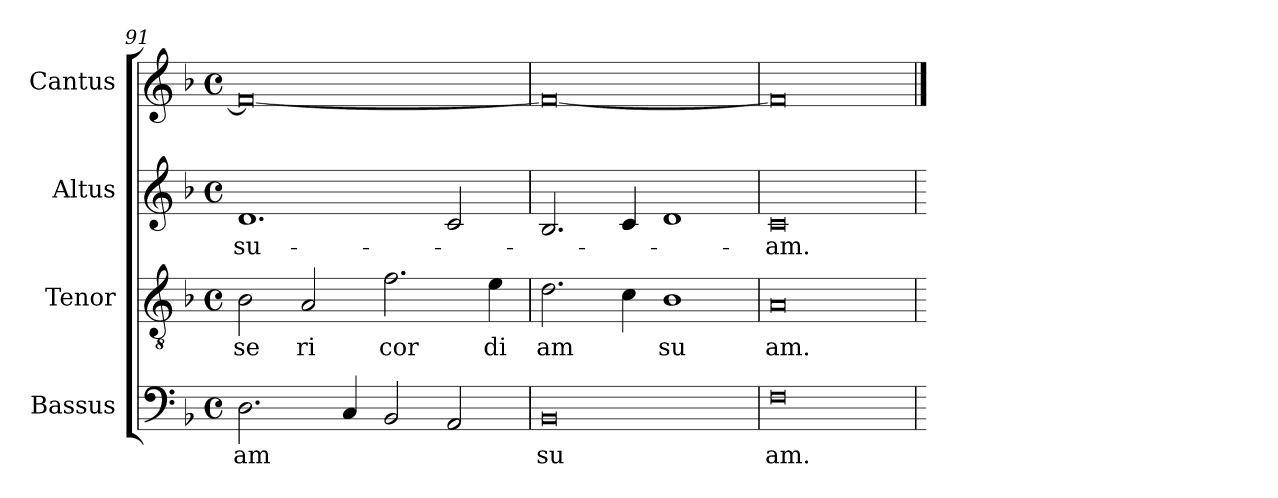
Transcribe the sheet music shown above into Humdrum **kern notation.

**kern	**text	**kern	**text	**kern	**text	**kern
*part4	*part4	*part3	*part3	*part2	*part2	*part1
*staff4	*staff4	*staff3	*staff3	*staff2	*staff2	*staff1
*I"Bassus	*	*I"Tenor	*	*I"Altus	*	*I"Cantus
*clefF4	*	*clefGv2	*	*clefG2	*	*clefG2
*k[b-]	*	*k[b-]	*	*k[b-]	*	*k[b-]
*F:	*	*F:	*	*F:	*	*F:
*M4/4	*	*M4/4	*	*M4/4	*	*M4/4
*met(c)	*	*met(c)	*	*met(c)	*	*met(c)
=91	=91	=91	=91	=91	=91	=91
!	!LO:LY:b	!	!LO:LY:b:cj	!	!LO:LY:b:cj	!
2.D\	am	2B-\	se	1.d	su-	0f_<
!	!	!	!LO:LY:b:cj	!	!	!
.	.	2A/	ri	.	.	.
4C/	.	.	.	.	.	.
!	!	!	!LO:LY:b:cj	!	!	!
2BB-/	.	2.f\	cor	.	.	.
2AA/	.	.	.	2c/	.	.
!	!	!	!LO:LY:b:cj	!	!	!
.	.	4e\	di	.	.	.
=92	=92	=92	=92	=92	=92	=92
!	!LO:LY:b:cj	!	!LO:LY:b	!	!	!
0BB-	su	2.d\	am	2.B-/	.	0f_<
.	.	4c\	.	4c/	.	.
!	!	!	!LO:LY:b:cj	!	!	!
.	.	1B-	su	1d	.	.
=93	=93	=93	=93	=93	=93	=93
!	!LO:LY:b:cj	!	!LO:LY:b:cj	!	!LO:LY:b:cj	!
0F	am.	0A	am.	0c	-am.	0f]
=	==	=	==	=	==	==
*-	*-	*-	*-	*-	*-	*-
